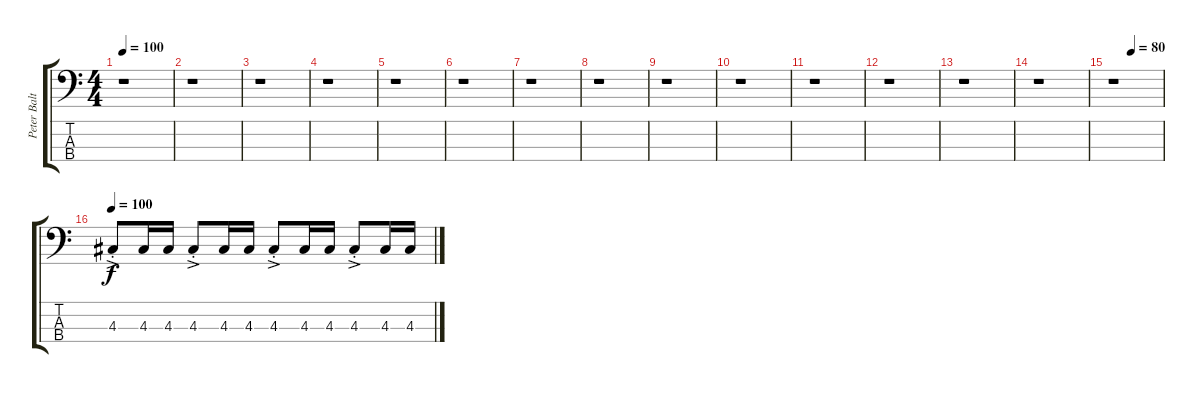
\track ("Peter Baltes" "Peter Balt") {instrument electricbassfinger}
\staff {score tabs}
\tuning (G2 D2 A1 E1) {hide}
\ts (4 4)
\tempo 100
\clef f4
\ks c
r.1{dy f instrument electricbassfinger} |
r.1 |
r.1 |
r.1 |
r.1 |
r.1 |
r.1 |
r.1 |
r.1 |
r.1 |
r.1 |
r.1 |
r.1 |
r.1 |
\tempo (80 0.375)
r.1 |
\tempo 100
4.3{ac st}.8 4.3.16 4.3.16 4.3{ac st}.8 4.3.16 4.3.16 4.3{ac st}.8 4.3.16 4.3.16 4.3{ac st}.8 4.3.16 4.3.16
